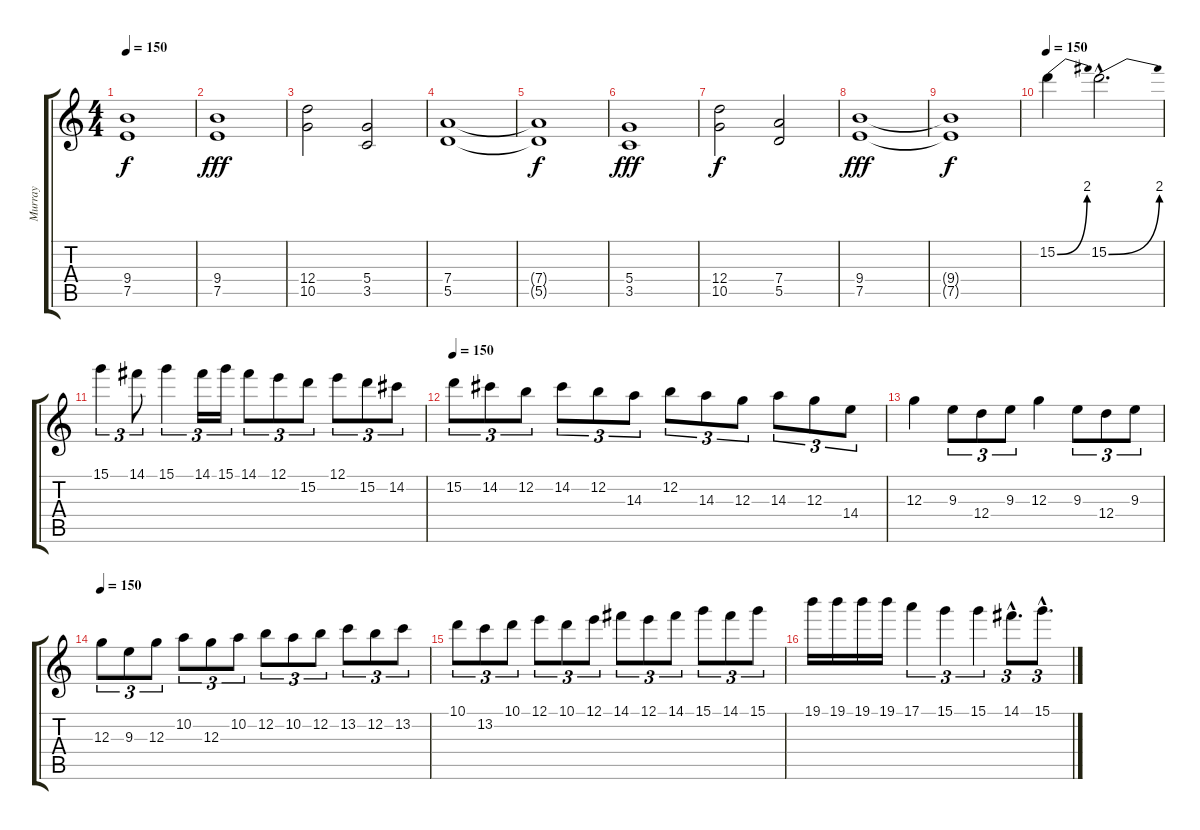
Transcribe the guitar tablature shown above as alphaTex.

\track ("Murray" "Murray") {instrument distortionguitar}
\staff {score tabs}
\tuning (E4 B3 G3 D3 A2 E2) {hide}
\ts (4 4)
\tempo 150
\clef g2
\ks c
(9.4{t} 7.5{t}).1{dy f} |
(9.4 7.5).1{dy fff} |
(12.4 10.5).2 (5.4 3.5).2 |
(7.4 5.5).1 |
(7.4{t} 5.5{t}).1{dy f} |
(5.4 3.5).1{dy fff} |
(12.4 10.5).2{dy f} (7.4 5.5).2 |
(9.4 7.5).1{dy fff} |
(9.4{t} 7.5{t}).1{dy f} |
\tempo 150
15.2{be (bend 0 0 60 8)}.4{volume 16} 15.2{be (bend 0 0 60 8) hac}.2{d} |
15.1.4{tu (3 2)} 14.1.8{tu (3 2)} 15.1.4{tu (3 2)} 14.1.16{tu (3 2)} 15.1.16{tu (3 2)} 14.1.8{tu (3 2)} 12.1.8{tu (3 2)} 15.2.8{tu (3 2)} 12.1.8{tu (3 2)} 15.2.8{tu (3 2)} 14.2.8{tu (3 2)} |
\tempo 150
15.2.8{tu (3 2)} 14.2.8{tu (3 2)} 12.2.8{tu (3 2)} 14.2.8{tu (3 2)} 12.2.8{tu (3 2)} 14.3.8{tu (3 2)} 12.2.8{tu (3 2)} 14.3.8{tu (3 2)} 12.3.8{tu (3 2)} 14.3.8{tu (3 2)} 12.3.8{tu (3 2)} 14.4.8{tu (3 2)} |
12.3.4 9.3.8{tu (3 2)} 12.4.8{tu (3 2)} 9.3.8{tu (3 2)} 12.3.4 9.3.8{tu (3 2)} 12.4.8{tu (3 2)} 9.3.8{tu (3 2)} |
\tempo 150
12.3.8{tu (3 2)} 9.3.8{tu (3 2)} 12.3.8{tu (3 2)} 10.2.8{tu (3 2)} 12.3.8{tu (3 2)} 10.2.8{tu (3 2)} 12.2.8{tu (3 2)} 10.2.8{tu (3 2)} 12.2.8{tu (3 2)} 13.2.8{tu (3 2)} 12.2.8{tu (3 2)} 13.2.8{tu (3 2)} |
10.1.8{tu (3 2)} 13.2.8{tu (3 2)} 10.1.8{tu (3 2)} 12.1.8{tu (3 2)} 10.1.8{tu (3 2)} 12.1.8{tu (3 2)} 14.1.8{tu (3 2)} 12.1.8{tu (3 2)} 14.1.8{tu (3 2)} 15.1.8{tu (3 2)} 14.1.8{tu (3 2)} 15.1.8{tu (3 2)} |
19.1.16 19.1.16 19.1.16 19.1.16 17.1.4{tu (3 2)} 15.1.4{tu (3 2)} 15.1.4{tu (3 2)} 14.1{hac}.8{d tu (3 2)} 15.1{hac}.8{d tu (3 2)}
